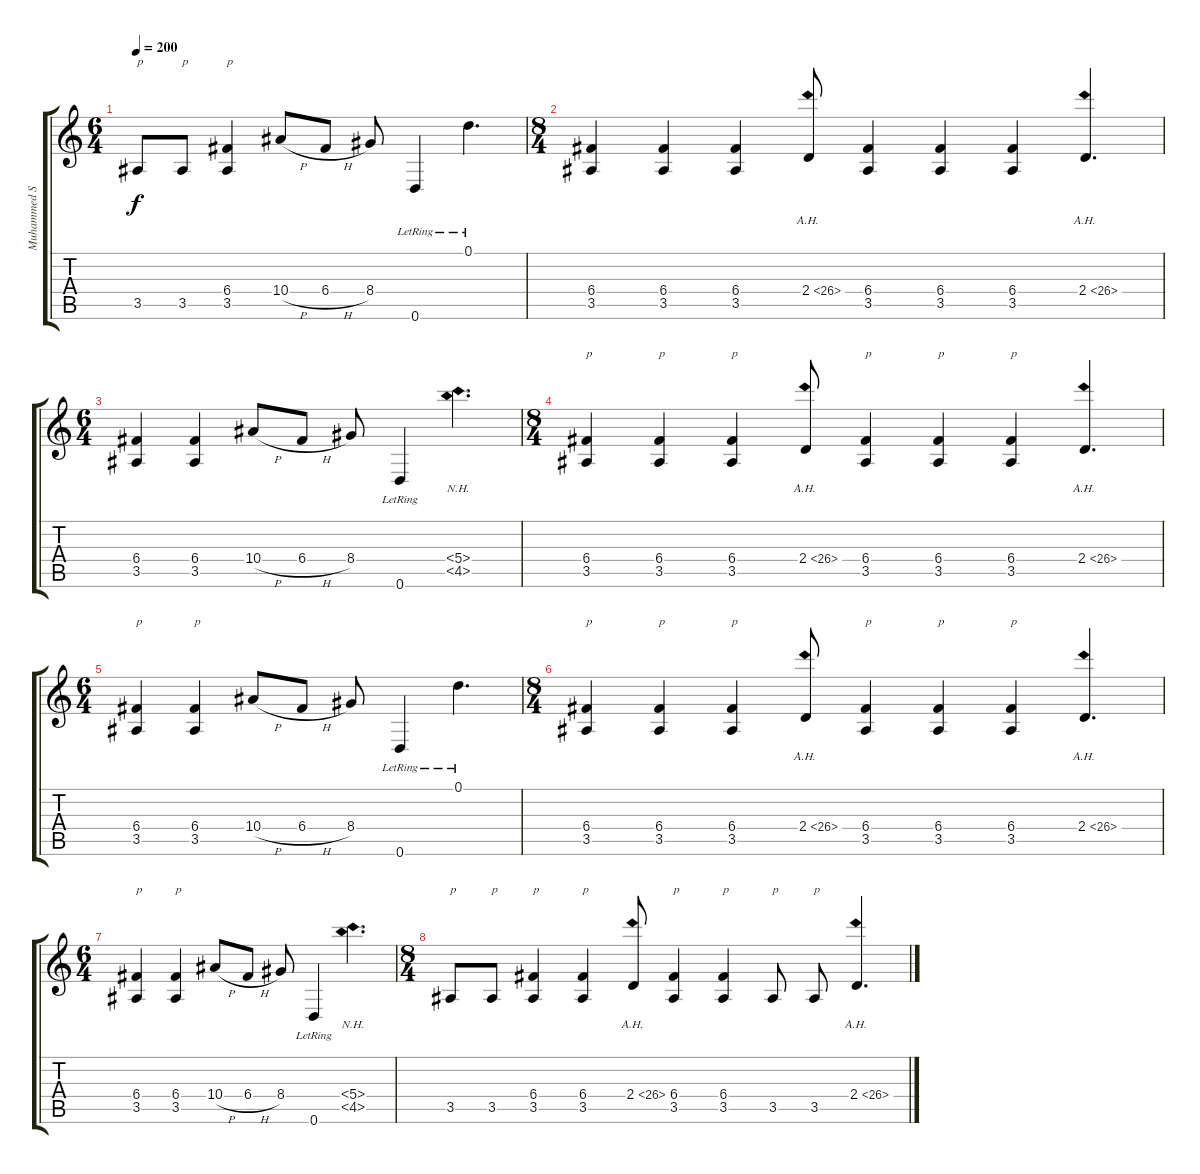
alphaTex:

\track ("Muhammed Suicmez" "Muhammed S") {instrument distortionguitar}
\staff {score tabs}
\tuning (D4 A3 F3 C3 G2 D2) {hide}
\ts (6 4)
\tempo 200
\clef g2
\ks c
3.5.8{txt "p" dy f} 3.5.8{txt "p"} (6.4 3.5).4{txt "p"} 10.4{h}.8 6.4{h}.8 8.4.8 0.6{lr}.4 0.1{lr}.4{d} |
\ts (8 4)
(6.4 3.5).4 (6.4 3.5).4 (6.4 3.5).4 2.4{ah 24}.8 (6.4 3.5).4 (6.4 3.5).4 (6.4 3.5).4 2.4{ah 24}.4{d} |
\ts (6 4)
(6.4 3.5).4 (6.4 3.5).4 10.4{h}.8 6.4{h}.8 8.4.8 0.6{lr}.4 (5.4{nh} 4.5{nh}).4{d} |
\ts (8 4)
(6.4 3.5).4{txt "p"} (6.4 3.5).4{txt "p"} (6.4 3.5).4{txt "p"} 2.4{ah 24}.8 (6.4 3.5).4{txt "p"} (6.4 3.5).4{txt "p"} (6.4 3.5).4{txt "p"} 2.4{ah 24}.4{d} |
\ts (6 4)
(6.4 3.5).4{txt "p"} (6.4 3.5).4{txt "p"} 10.4{h}.8 6.4{h}.8 8.4.8 0.6{lr}.4 0.1{lr}.4{d} |
\ts (8 4)
(6.4 3.5).4{txt "p"} (6.4 3.5).4{txt "p"} (6.4 3.5).4{txt "p"} 2.4{ah 24}.8 (6.4 3.5).4{txt "p"} (6.4 3.5).4{txt "p"} (6.4 3.5).4{txt "p"} 2.4{ah 24}.4{d} |
\ts (6 4)
(6.4 3.5).4{txt "p"} (6.4 3.5).4{txt "p"} 10.4{h}.8 6.4{h}.8 8.4.8 0.6{lr}.4 (5.4{nh} 4.5{nh}).4{d} |
\ts (8 4)
3.5.8{txt "p"} 3.5.8{txt "p"} (6.4 3.5).4{txt "p"} (6.4 3.5).4{txt "p"} 2.4{ah 24}.8 (6.4 3.5).4{txt "p"} (6.4 3.5).4{txt "p"} 3.5.8{txt "p"} 3.5.8{txt "p"} 2.4{ah 24}.4{d}
